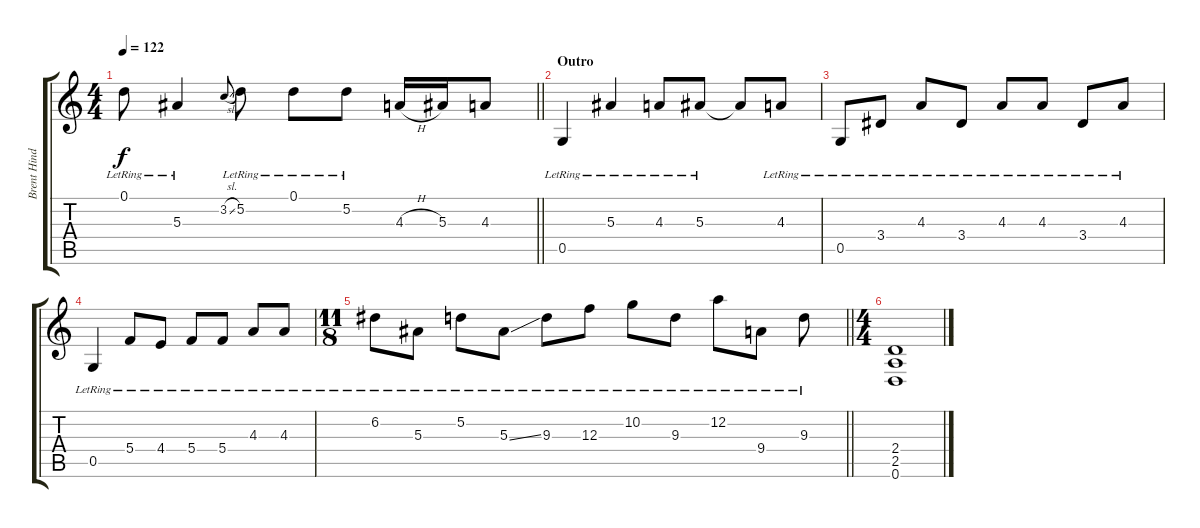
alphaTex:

\track ("Brent Hinds" "Brent Hind") {instrument overdrivenguitar}
\staff {score tabs}
\tuning (D4 A3 F3 C3 G2 D2) {hide}
\ts (4 4)
\tempo 122
\clef g2
\barLineRight lightlight
\ks c
0.1{lr}.8{dy f} 5.3{lr}.4 3.2{sl}.8{gr onbeat} 5.2{lr}.8 0.1{lr}.8 5.2{lr}.8 4.3{h}.16 5.3.16 4.3.8 |
\section ("" "Outro")
0.5{lr}.4 5.3{lr}.4 4.3{lr}.8 5.3{lr}.8 5.3{t}.8 4.3{lr}.8 |
0.5{lr}.8 3.4{lr}.8 4.3{lr}.8 3.4{lr}.8 4.3{lr}.8 4.3{lr}.8 3.4{lr}.8 4.3{lr}.8 |
0.5{lr}.4 5.4{lr}.8 4.4{lr}.8 5.4{lr}.8 5.4{lr}.8 4.3{lr}.8 4.3{lr}.8 |
\ts (11 8)
\barLineRight lightlight
6.2{lr}.8 5.3{lr}.8 5.2{lr}.8 5.3{ss lr}.8 9.3{lr}.8 12.3{lr}.8 10.2{lr}.8 9.3{lr}.8 12.2{lr}.8 9.4{lr}.8 9.3{lr}.8 |
\ts (4 4)
(2.4 2.5 0.6).1
